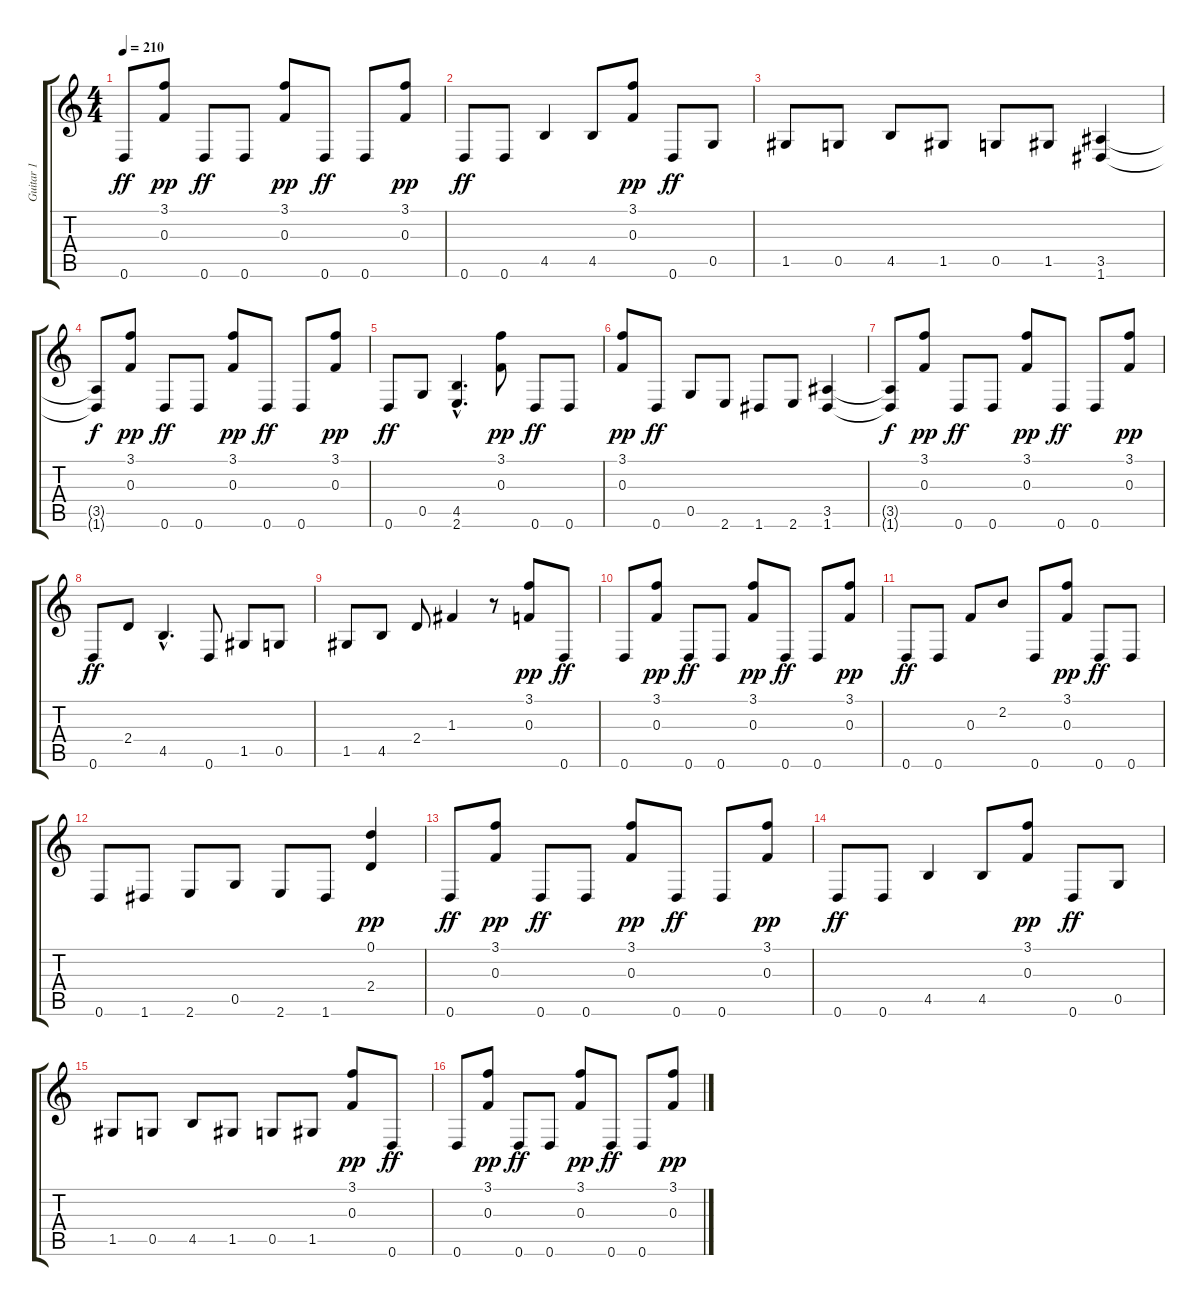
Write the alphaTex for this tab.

\track ("Guitar 1" "Guitar 1") {instrument distortionguitar}
\staff {score tabs}
\tuning (D4 A3 F3 C3 G2 D2) {hide}
\ts (4 4)
\tempo 210
\clef g2
\ks c
0.6.8{dy ff} (3.1 0.3).8{dy pp} 0.6.8{dy ff} 0.6.8 (3.1 0.3).8{dy pp} 0.6.8{dy ff} 0.6.8 (3.1 0.3).8{dy pp} |
0.6.8{dy ff} 0.6.8 4.5.4 4.5.8 (3.1 0.3).8{dy pp} 0.6.8{dy ff} 0.5.8 |
1.5.8 0.5.8 4.5.8 1.5.8 0.5.8 1.5.8 (3.5 1.6).4 |
(3.5{t} 1.6{t}).8{dy f} (3.1 0.3).8{dy pp} 0.6.8{dy ff} 0.6.8 (3.1 0.3).8{dy pp} 0.6.8{dy ff} 0.6.8 (3.1 0.3).8{dy pp} |
0.6.8{dy ff} 0.5.8 (4.5{hac} 2.6{hac}).4{d} (3.1 0.3).8{dy pp} 0.6.8{dy ff} 0.6.8 |
(3.1 0.3).8{dy pp} 0.6.8{dy ff} 0.5.8 2.6.8 1.6.8 2.6.8 (3.5 1.6).4 |
(3.5{t} 1.6{t}).8{dy f} (3.1 0.3).8{dy pp} 0.6.8{dy ff} 0.6.8 (3.1 0.3).8{dy pp} 0.6.8{dy ff} 0.6.8 (3.1 0.3).8{dy pp} |
0.6.8{dy ff} 2.4.8 4.5{hac}.4{d} 0.6.8 1.5.8 0.5.8 |
1.5.8 4.5.8 2.4.8 1.3.4 r.8 (3.1 0.3).8{dy pp} 0.6.8{dy ff} |
0.6.8 (3.1 0.3).8{dy pp} 0.6.8{dy ff} 0.6.8 (3.1 0.3).8{dy pp} 0.6.8{dy ff} 0.6.8 (3.1 0.3).8{dy pp} |
0.6.8{dy ff} 0.6.8 0.3.8 2.2.8 0.6.8 (3.1 0.3).8{dy pp} 0.6.8{dy ff} 0.6.8 |
0.6.8 1.6.8 2.6.8 0.5.8 2.6.8 1.6.8 (0.1 2.4).4{dy pp} |
0.6.8{dy ff} (3.1 0.3).8{dy pp} 0.6.8{dy ff} 0.6.8 (3.1 0.3).8{dy pp} 0.6.8{dy ff} 0.6.8 (3.1 0.3).8{dy pp} |
0.6.8{dy ff} 0.6.8 4.5.4 4.5.8 (3.1 0.3).8{dy pp} 0.6.8{dy ff} 0.5.8 |
1.5.8 0.5.8 4.5.8 1.5.8 0.5.8 1.5.8 (3.1 0.3).8{dy pp} 0.6.8{dy ff} |
0.6.8 (3.1 0.3).8{dy pp} 0.6.8{dy ff} 0.6.8 (3.1 0.3).8{dy pp} 0.6.8{dy ff} 0.6.8 (3.1 0.3).8{dy pp}
